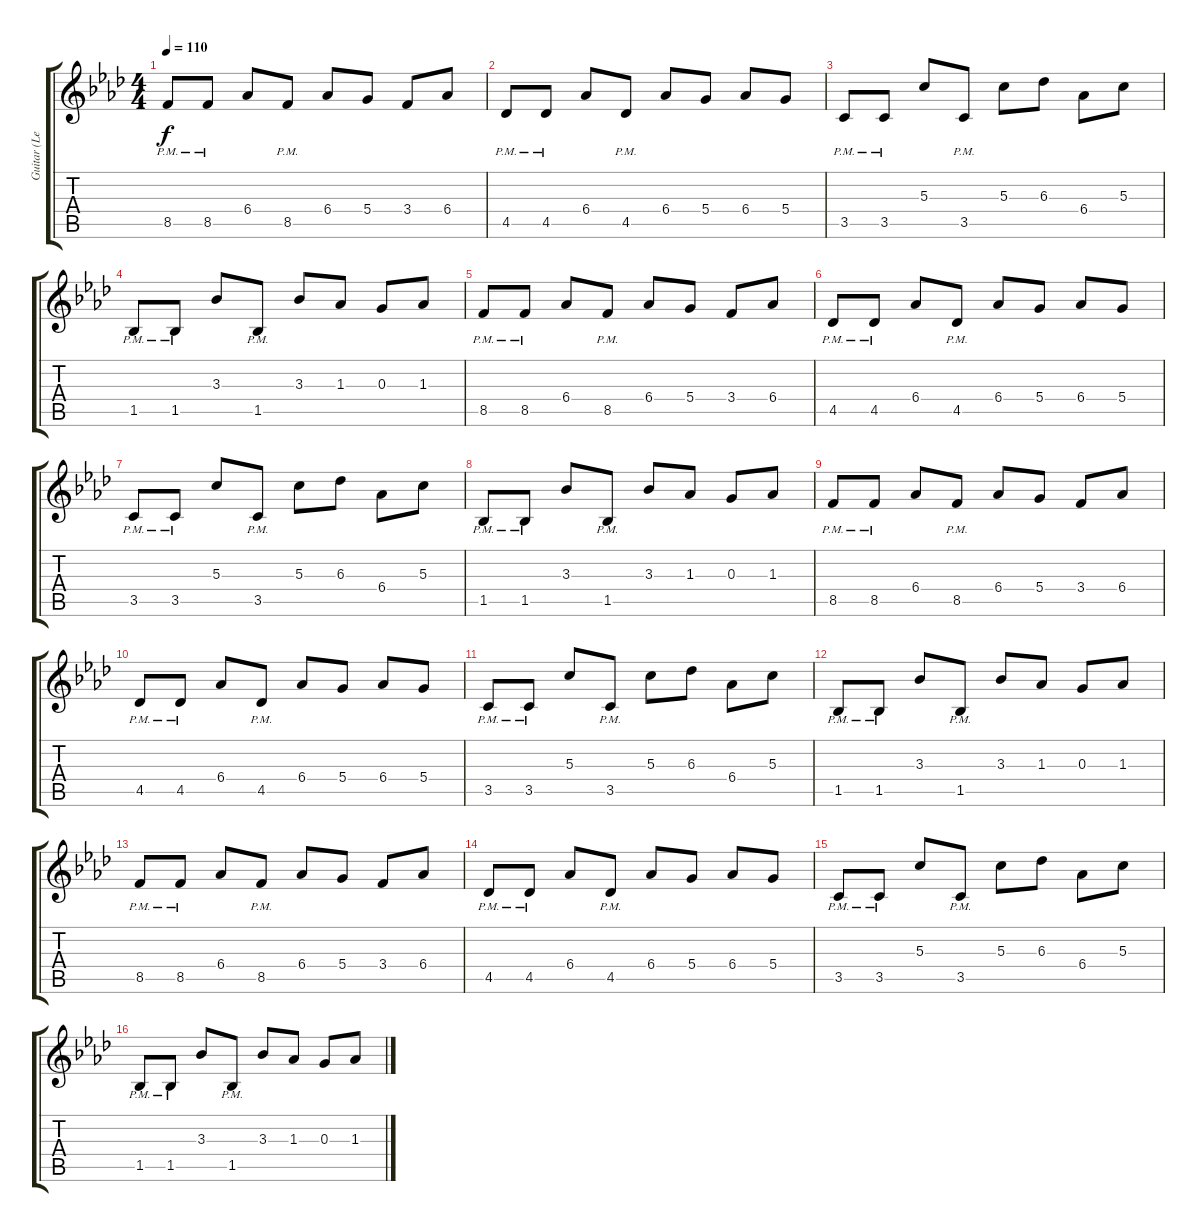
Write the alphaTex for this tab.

\track ("Guitar (Lead)" "Guitar (Le") {instrument overdrivenguitar}
\staff {score tabs}
\tuning (E4 B3 G3 D3 A2 E2) {hide}
\ts (4 4)
\tempo 110
\clef g2
\ks fminor
8.5{pm}.8{dy f} 8.5{pm}.8 6.4.8 8.5{pm}.8 6.4.8 5.4.8 3.4.8 6.4.8 |
4.5{pm}.8 4.5{pm}.8 6.4.8 4.5{pm}.8 6.4.8 5.4.8 6.4.8 5.4.8 |
3.5{pm}.8 3.5{pm}.8 5.3.8 3.5{pm}.8 5.3.8 6.3.8 6.4.8 5.3.8 |
1.5{pm}.8 1.5{pm}.8 3.3.8 1.5{pm}.8 3.3.8 1.3.8 0.3.8 1.3.8 |
8.5{pm}.8 8.5{pm}.8 6.4.8 8.5{pm}.8 6.4.8 5.4.8 3.4.8 6.4.8 |
4.5{pm}.8 4.5{pm}.8 6.4.8 4.5{pm}.8 6.4.8 5.4.8 6.4.8 5.4.8 |
3.5{pm}.8 3.5{pm}.8 5.3.8 3.5{pm}.8 5.3.8 6.3.8 6.4.8 5.3.8 |
1.5{pm}.8 1.5{pm}.8 3.3.8 1.5{pm}.8 3.3.8 1.3.8 0.3.8 1.3.8 |
8.5{pm}.8 8.5{pm}.8 6.4.8 8.5{pm}.8 6.4.8 5.4.8 3.4.8 6.4.8 |
4.5{pm}.8 4.5{pm}.8 6.4.8 4.5{pm}.8 6.4.8 5.4.8 6.4.8 5.4.8 |
3.5{pm}.8 3.5{pm}.8 5.3.8 3.5{pm}.8 5.3.8 6.3.8 6.4.8 5.3.8 |
1.5{pm}.8 1.5{pm}.8 3.3.8 1.5{pm}.8 3.3.8 1.3.8 0.3.8 1.3.8 |
8.5{pm}.8 8.5{pm}.8 6.4.8 8.5{pm}.8 6.4.8 5.4.8 3.4.8 6.4.8 |
4.5{pm}.8 4.5{pm}.8 6.4.8 4.5{pm}.8 6.4.8 5.4.8 6.4.8 5.4.8 |
3.5{pm}.8 3.5{pm}.8 5.3.8 3.5{pm}.8 5.3.8 6.3.8 6.4.8 5.3.8 |
1.5{pm}.8 1.5{pm}.8 3.3.8 1.5{pm}.8 3.3.8 1.3.8 0.3.8 1.3.8
